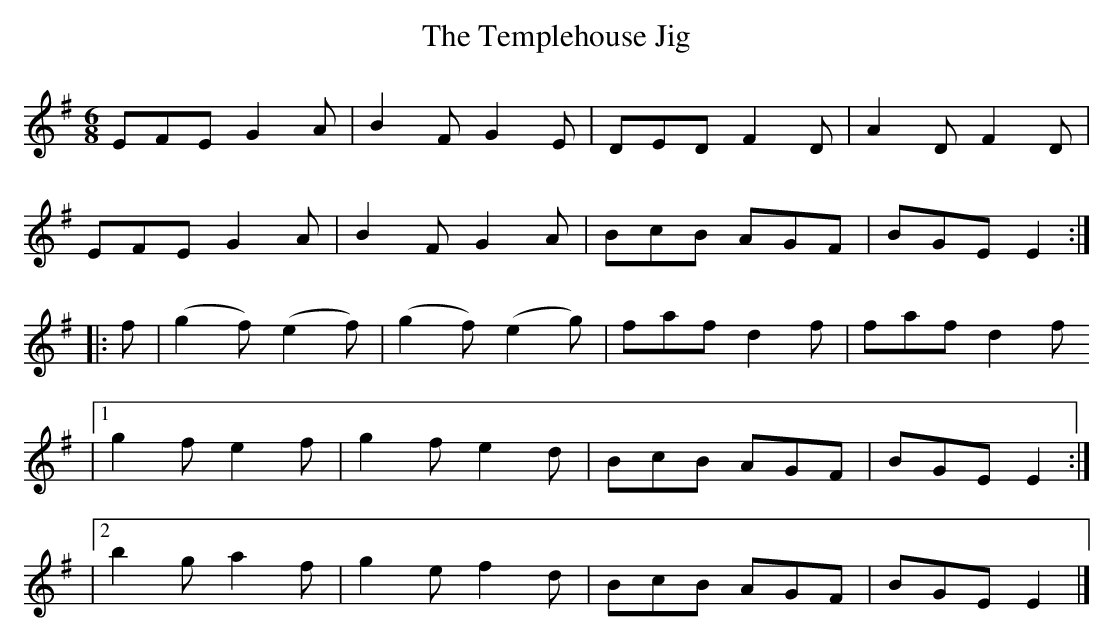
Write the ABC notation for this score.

X:1
T: The Templehouse Jig
M: 6/8
L: 1/8
K: Em
       EFE G2 A | B2 F G2 E | DED F2 D | A2 D F2 D |
       EFE G2 A | B2 F G2 A | BcB AGF  | BGE  E2  :|
|: f | (g2 f) (e2 f) | (g2 f) (e2 g) | faf d2 f | faf d2 f
|1 g2 f e2 f | g2 f e2 d | BcB AGF | BGE E2 :|
|2 b2 g a2 f | g2 e f2 d | BcB AGF | BGE E2 |]
